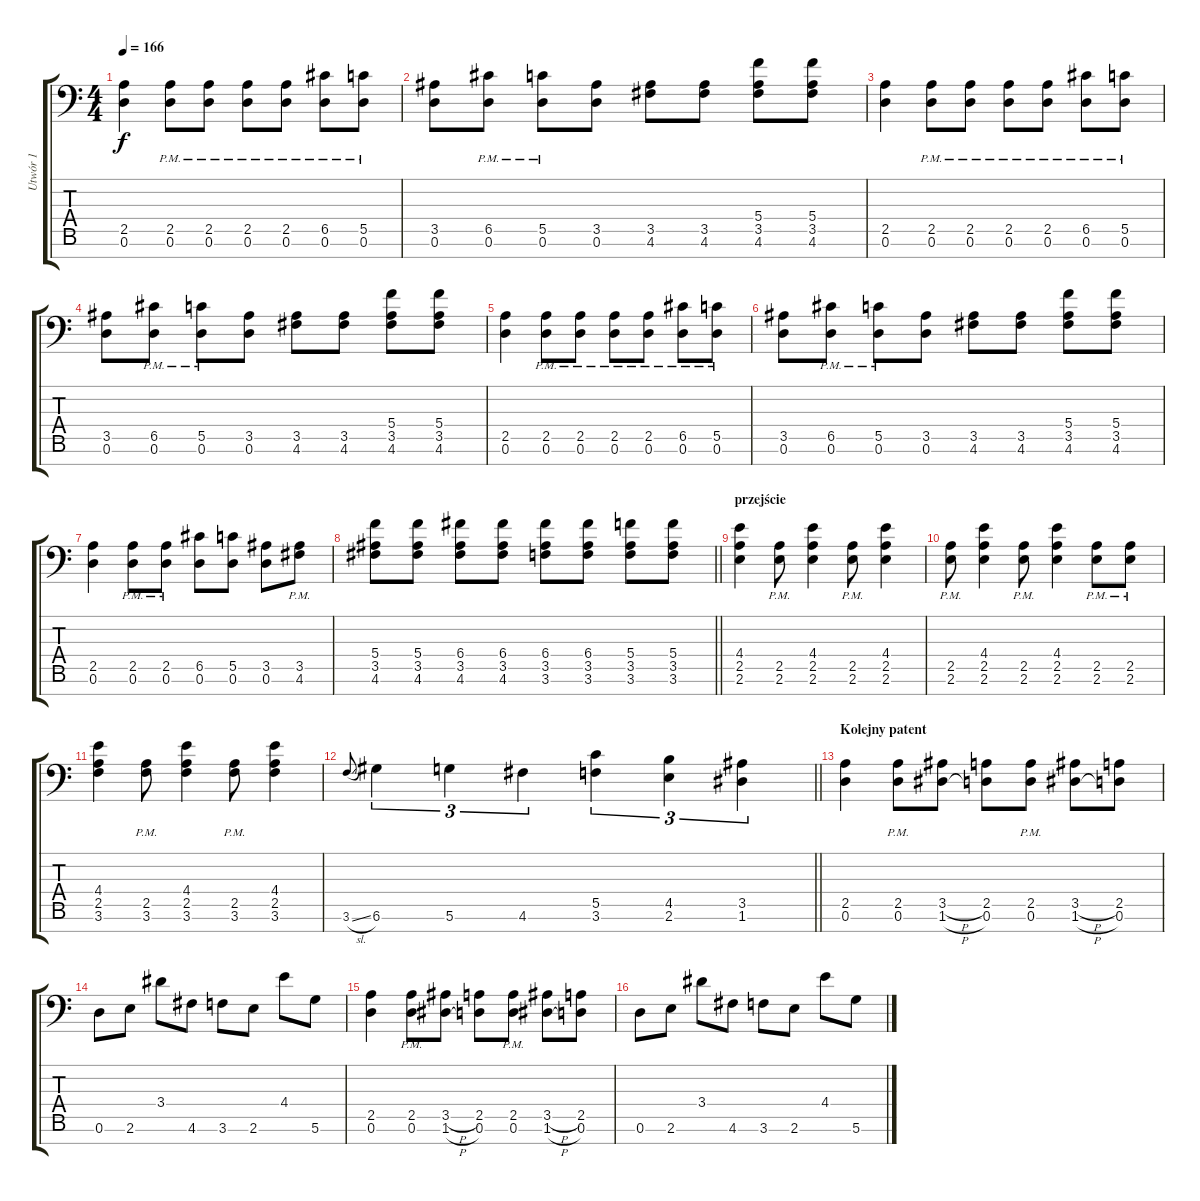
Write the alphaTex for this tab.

\track ("Utwór 1" "Utwór 1") {instrument distortionguitar}
\staff {score tabs}
\tuning (D4 A3 F3 C3 G2 D2 A1) {hide}
\ts (4 4)
\tempo 166
\clef f4
\ks c
(2.5 0.6).4{dy f} (2.5{pm} 0.6{pm}).8 (2.5{pm} 0.6{pm}).8 (2.5{pm} 0.6{pm}).8 (2.5{pm} 0.6{pm}).8 (6.5{pm} 0.6{pm}).8 (5.5{pm} 0.6{pm}).8 |
(3.5 0.6).8 (6.5{pm} 0.6{pm}).8 (5.5{pm} 0.6{pm}).8 (3.5 0.6).8 (3.5 4.6).8 (3.5 4.6).8 (5.4 3.5 4.6).8 (5.4 3.5 4.6).8 |
(2.5 0.6).4 (2.5{pm} 0.6{pm}).8 (2.5{pm} 0.6{pm}).8 (2.5{pm} 0.6{pm}).8 (2.5{pm} 0.6{pm}).8 (6.5{pm} 0.6{pm}).8 (5.5{pm} 0.6{pm}).8 |
(3.5 0.6).8 (6.5{pm} 0.6{pm}).8 (5.5{pm} 0.6{pm}).8 (3.5 0.6).8 (3.5 4.6).8 (3.5 4.6).8 (5.4 3.5 4.6).8 (5.4 3.5 4.6).8 |
(2.5 0.6).4 (2.5{pm} 0.6{pm}).8 (2.5{pm} 0.6{pm}).8 (2.5{pm} 0.6{pm}).8 (2.5{pm} 0.6{pm}).8 (6.5{pm} 0.6{pm}).8 (5.5{pm} 0.6{pm}).8 |
(3.5 0.6).8 (6.5{pm} 0.6{pm}).8 (5.5{pm} 0.6{pm}).8 (3.5 0.6).8 (3.5 4.6).8 (3.5 4.6).8 (5.4 3.5 4.6).8 (5.4 3.5 4.6).8 |
(2.5 0.6).4 (2.5{pm} 0.6{pm}).8 (2.5{pm} 0.6{pm}).8 (6.5 0.6).8 (5.5 0.6).8 (3.5 0.6).8 (3.5{pm} 4.6{pm}).8 |
\barLineRight lightlight
(5.4 3.5 4.6).8 (5.4 3.5 4.6).8 (6.4 3.5 4.6).8 (6.4 3.5 4.6).8 (6.4 3.5 3.6).8 (6.4 3.5 3.6).8 (5.4 3.5 3.6).8 (5.4 3.5 3.6).8 |
\section ("" "przejście")
(4.4 2.5 2.6).4 (2.5{pm} 2.6{pm}).8 (4.4 2.5 2.6).4 (2.5{pm} 2.6{pm}).8 (4.4 2.5 2.6).4 |
(2.5{pm} 2.6{pm}).8 (4.4 2.5 2.6).4 (2.5{pm} 2.6{pm}).8 (4.4 2.5 2.6).4 (2.5{pm} 2.6{pm}).8 (2.5{pm} 2.6{pm}).8 |
(4.4 2.5 3.6).4 (2.5{pm} 3.6{pm}).8 (4.4 2.5 3.6).4 (2.5{pm} 3.6{pm}).8 (4.4 2.5 3.6).4 |
\barLineRight lightlight
3.6{sl}.8{gr onbeat} 6.6.4{tu (3 2)} 5.6.4{tu (3 2)} 4.6.4{tu (3 2)} (5.5 3.6).4{tu (3 2)} (4.5 2.6).4{tu (3 2)} (3.5 1.6).4{tu (3 2)} |
\section ("" "Kolejny patent")
(2.5 0.6).4 (2.5{pm} 0.6{pm}).8 (3.5{h} 1.6{h}).8 (2.5 0.6).8 (2.5{pm} 0.6{pm}).8 (3.5{h} 1.6{h}).8 (2.5 0.6).8 |
0.6.8 2.6.8 3.4.8 4.6.8 3.6.8 2.6.8 4.4.8 5.6.8 |
(2.5 0.6).4 (2.5{pm} 0.6{pm}).8 (3.5{h} 1.6{h}).8 (2.5 0.6).8 (2.5{pm} 0.6{pm}).8 (3.5{h} 1.6{h}).8 (2.5 0.6).8 |
0.6.8 2.6.8 3.4.8 4.6.8 3.6.8 2.6.8 4.4.8 5.6.8
